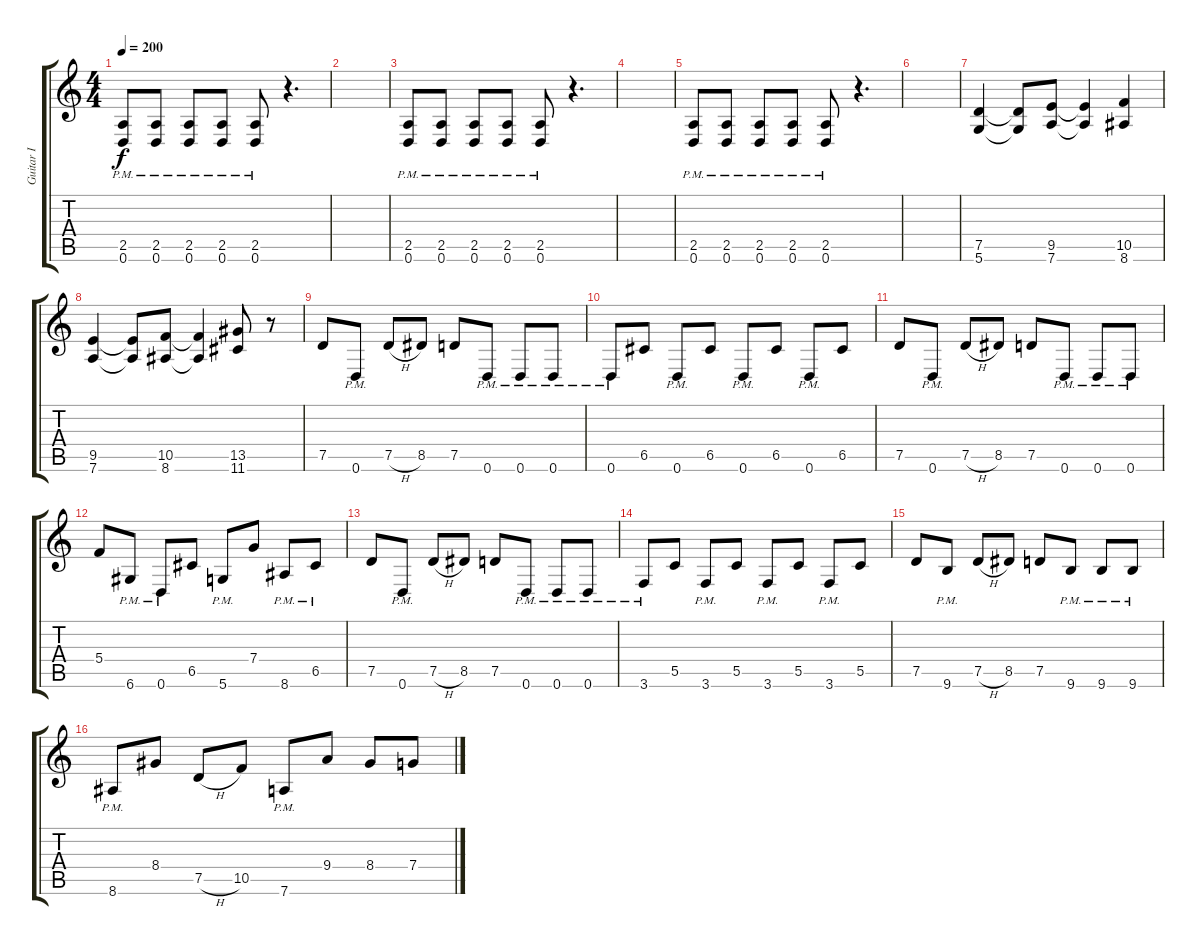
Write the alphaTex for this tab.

\track ("Guitar I" "Guitar I") {instrument distortionguitar}
\staff {score tabs}
\tuning (D4 A3 F3 C3 G2 D2) {hide}
\ts (4 4)
\tempo 200
\clef g2
\ks c
(2.5{pm} 0.6{pm}).8{dy f instrument distortionguitar} (2.5{pm} 0.6{pm}).8 (2.5{pm} 0.6{pm}).8 (2.5{pm} 0.6{pm}).8 (2.5{pm} 0.6{pm}).8 r.4{d} |
|
(2.5{pm} 0.6{pm}).8 (2.5{pm} 0.6{pm}).8 (2.5{pm} 0.6{pm}).8 (2.5{pm} 0.6{pm}).8 (2.5{pm} 0.6{pm}).8 r.4{d} |
|
(2.5{pm} 0.6{pm}).8 (2.5{pm} 0.6{pm}).8 (2.5{pm} 0.6{pm}).8 (2.5{pm} 0.6{pm}).8 (2.5{pm} 0.6{pm}).8 r.4{d} |
|
(7.5 5.6).4 (7.5{t} 5.6{t}).8 (9.5 7.6).8 (9.5{t} 7.6{t}).4 (10.5 8.6).4 |
(9.5 7.6).4 (9.5{t} 7.6{t}).8 (10.5 8.6).8 (10.5{t} 8.6{t}).4 (13.5 11.6).8 r.8 |
7.5.8 0.6{pm}.8 7.5{h}.8 8.5.8 7.5.8 0.6{pm}.8 0.6{pm}.8 0.6{pm}.8 |
0.6{pm}.8 6.5.8 0.6{pm}.8 6.5.8 0.6{pm}.8 6.5.8 0.6{pm}.8 6.5.8 |
7.5.8 0.6{pm}.8 7.5{h}.8 8.5.8 7.5.8 0.6{pm}.8 0.6{pm}.8 0.6{pm}.8 |
5.4.8 6.6{pm}.8 0.6{pm}.8 6.5.8 5.6{pm}.8 7.4.8 8.6{pm}.8 6.5{pm}.8 |
7.5.8 0.6{pm}.8 7.5{h}.8 8.5.8 7.5.8 0.6{pm}.8 0.6{pm}.8 0.6{pm}.8 |
3.6{pm}.8 5.5.8 3.6{pm}.8 5.5.8 3.6{pm}.8 5.5.8 3.6{pm}.8 5.5.8 |
7.5.8 9.6{pm}.8 7.5{h}.8 8.5.8 7.5.8 9.6{pm}.8 9.6{pm}.8 9.6{pm}.8 |
8.6{pm}.8 8.4.8 7.5{h}.8 10.5.8 7.6{pm}.8 9.4.8 8.4.8 7.4.8
